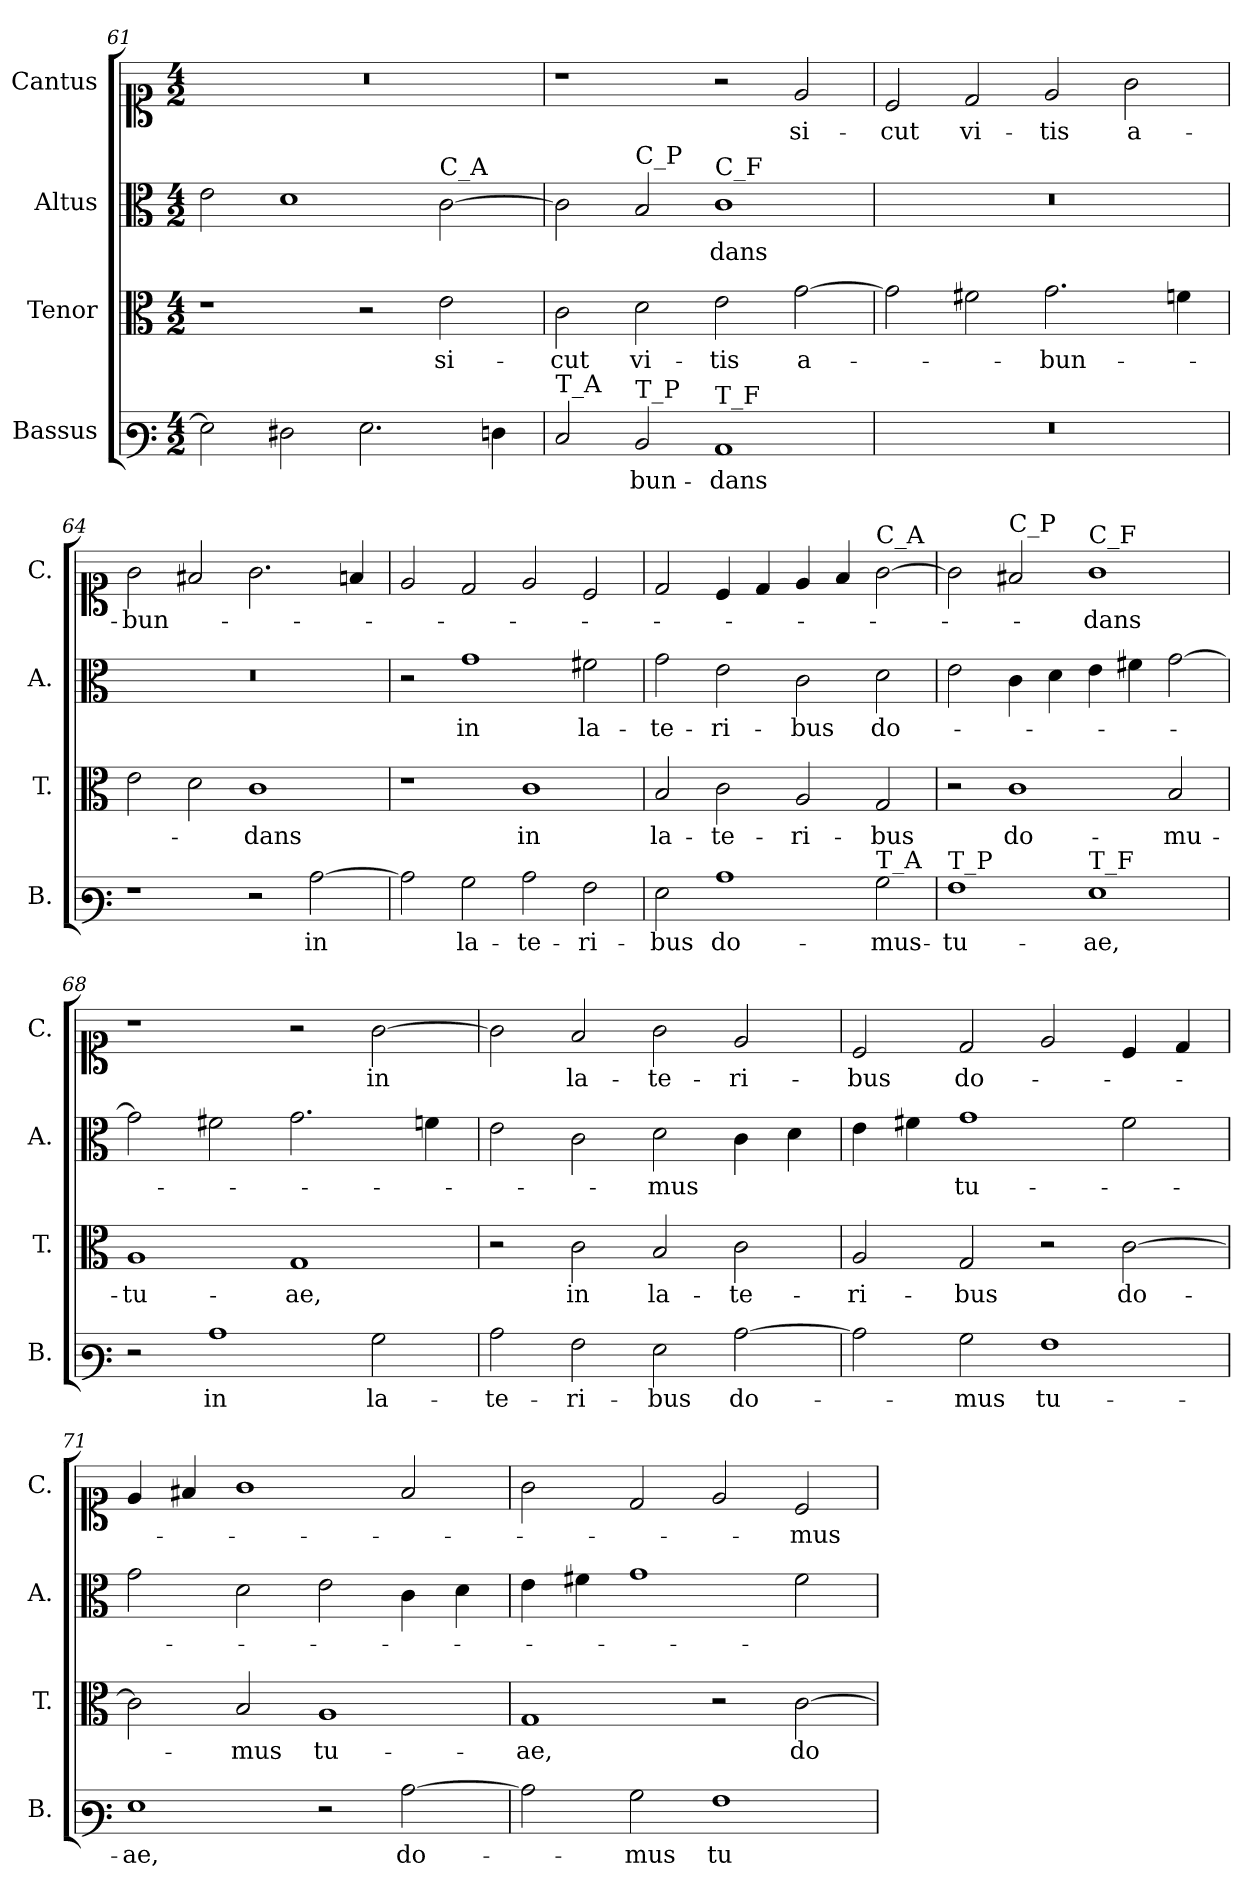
**kern	**text	**kern	**text	**kern	**text	**kern	**text
*part4	*part4	*part3	*part3	*part2	*part2	*part1	*part1
*staff4	*staff4	*staff3	*staff3	*staff2	*staff2	*staff1	*staff1
*I"Bassus	*	*I"Tenor	*	*I"Altus	*	*I"Cantus	*
*I'B.	*	*I'T.	*	*I'A.	*	*I'C.	*
*clefF3	*	*clefC3	*	*clefC3	*	*clefC1	*
*k[]	*	*k[]	*	*k[]	*	*k[]	*
*M4/2	*	*M4/2	*	*M4/2	*	*M4/2	*
=61	=61	=61	=61	=61	=61	=61	=61
!	!	!	!	!	!	!LO:N:vis=1	!
2G\]	.	1r	.	2e\	.	0r	.
2F#X\	.	.	.	1d	.	.	.
2.G\	.	2r	.	.	.	.	.
!	!	!	!	!LO:TX:a:t=C_A	!	!	!
.	.	2e\	si-	[2c\	.	.	.
4Fn\	.	.	.	.	.	.	.
=62	=62	=62	=62	=62	=62	=62	=62
!LO:TX:a:t=T_A	!	!	!	!	!	!	!
2E/	.	2c\	-cut	2c\]	.	1r	.
!	!	!	!	!LO:TX:a:t=C_P	!	!	!
!LO:TX:a:t=T_P	!	!	!	!	!	!	!
2D/	-bun-	2d\	vi-	2B/	.	.	.
!	!	!	!	!LO:TX:a:t=C_F	!	!	!
!LO:TX:a:t=T_F	!	!	!	!	!	!	!
1C	-dans	2e\	-tis	1c	-dans	2r	.
.	.	[2g\	a-	.	.	2e/	si-
=63	=63	=63	=63	=63	=63	=63	=63
!LO:N:vis=1	!	!	!	!LO:N:vis=1	!	!	!
0r	.	2g\]	.	0r	.	2c/	-cut
.	.	2f#X\	.	.	.	2d/	vi-
.	.	2.g\	-bun-	.	.	2e/	-tis
.	.	.	.	.	.	2g\	a-
.	.	4fn\	.	.	.	.	.
=64	=64	=64	=64	=64	=64	=64	=64
!	!	!	!	!LO:N:vis=1	!	!	!
1r	.	2e\	.	0r	.	2g\	-bun-
.	.	2d\	.	.	.	2f#X/	.
2r	.	1c	-dans	.	.	2.g\	.
[2c\	in	.	.	.	.	.	.
.	.	.	.	.	.	4fn/	.
=65	=65	=65	=65	=65	=65	=65	=65
2c\]	.	1r	.	2r	.	2e/	.
2B\	la-	.	.	1g	in	2d/	.
2c\	-te-	1c	in	.	.	2e/	.
2A\	-ri-	.	.	2f#X\	la-	2c/	.
=66	=66	=66	=66	=66	=66	=66	=66
2G\	-bus	2B/	la-	2g\	-te-	2d/	.
1c	do-	2c\	-te-	2e\	-ri-	4c/	.
.	.	.	.	.	.	4d/	.
.	.	2A/	-ri-	2c\	-bus	4e/	.
.	.	.	.	.	.	4f/	.
!	!	!	!	!	!	!LO:TX:a:t=C_A	!
!LO:TX:a:t=T_A	!	!	!	!	!	!	!
2B\	-mus-	2G/	-bus	2d\	do-	[2g\	.
=67	=67	=67	=67	=67	=67	=67	=67
!LO:TX:a:t=T_P	!	!	!	!	!	!	!
1A	-tu-	2r	.	2e\	.	2g\]	.
!	!	!	!	!	!	!LO:TX:a:t=C_P	!
.	.	1c	do-	4c\	.	2f#X/	.
.	.	.	.	4d\	.	.	.
!	!	!	!	!	!	!LO:TX:a:t=C_F	!
!LO:TX:a:t=T_F	!	!	!	!	!	!	!
1G	-ae,	.	.	4e\	.	1g	-dans
.	.	.	.	4f#X\	.	.	.
.	.	2B/	-mu-	[2g\	.	.	.
=68	=68	=68	=68	=68	=68	=68	=68
2r	.	1A	-tu-	2g\]	.	1r	.
1c	in	.	.	2f#X\	.	.	.
.	.	1G	-ae,	2.g\	.	2r	.
2B\	la-	.	.	.	.	[2g\	in
.	.	.	.	4fn\	.	.	.
=69	=69	=69	=69	=69	=69	=69	=69
2c\	-te-	2r	.	2e\	.	2g\]	.
2A\	-ri-	2c\	in	2c\	.	2f/	la-
2G\	-bus	2B/	la-	2d\	mus	2g\	-te-
[2c\	do-	2c\	-te-	4c\	.	2e/	-ri-
.	.	.	.	4d\	.	.	.
=70	=70	=70	=70	=70	=70	=70	=70
2c\]	.	2A/	-ri-	4e\	.	2c/	-bus
.	.	.	.	4f#X\	.	.	.
2B\	-mus	2G/	-bus	1g	tu-	2d/	do-
1A	tu-	2r	.	.	.	2e/	.
.	.	[2c\	do-	2f#\	.	4c/	.
.	.	.	.	.	.	4d/	.
=71	=71	=71	=71	=71	=71	=71	=71
1G	-ae,	2c\]	.	2g\	.	4e/	.
.	.	.	.	.	.	4f#X/	.
.	.	2B/	-mus	2d\	.	1g	.
2r	.	1A	tu-	2e\	.	.	.
[2c\	do-	.	.	4c\	.	2f#/	.
.	.	.	.	4d\	.	.	.
=72	=72	=72	=72	=72	=72	=72	=72
2c\]	.	1G	-ae,	4e\	.	2g\	.
.	.	.	.	4f#X\	.	.	.
2B\	-mus	.	.	1g	.	2d/	.
1A	tu-	2r	.	.	.	2e/	.
.	.	[2c\	do-	2f#\	.	2c/	-mus
=	=	=	=	=	=	=	=
*-	*-	*-	*-	*-	*-	*-	*-
